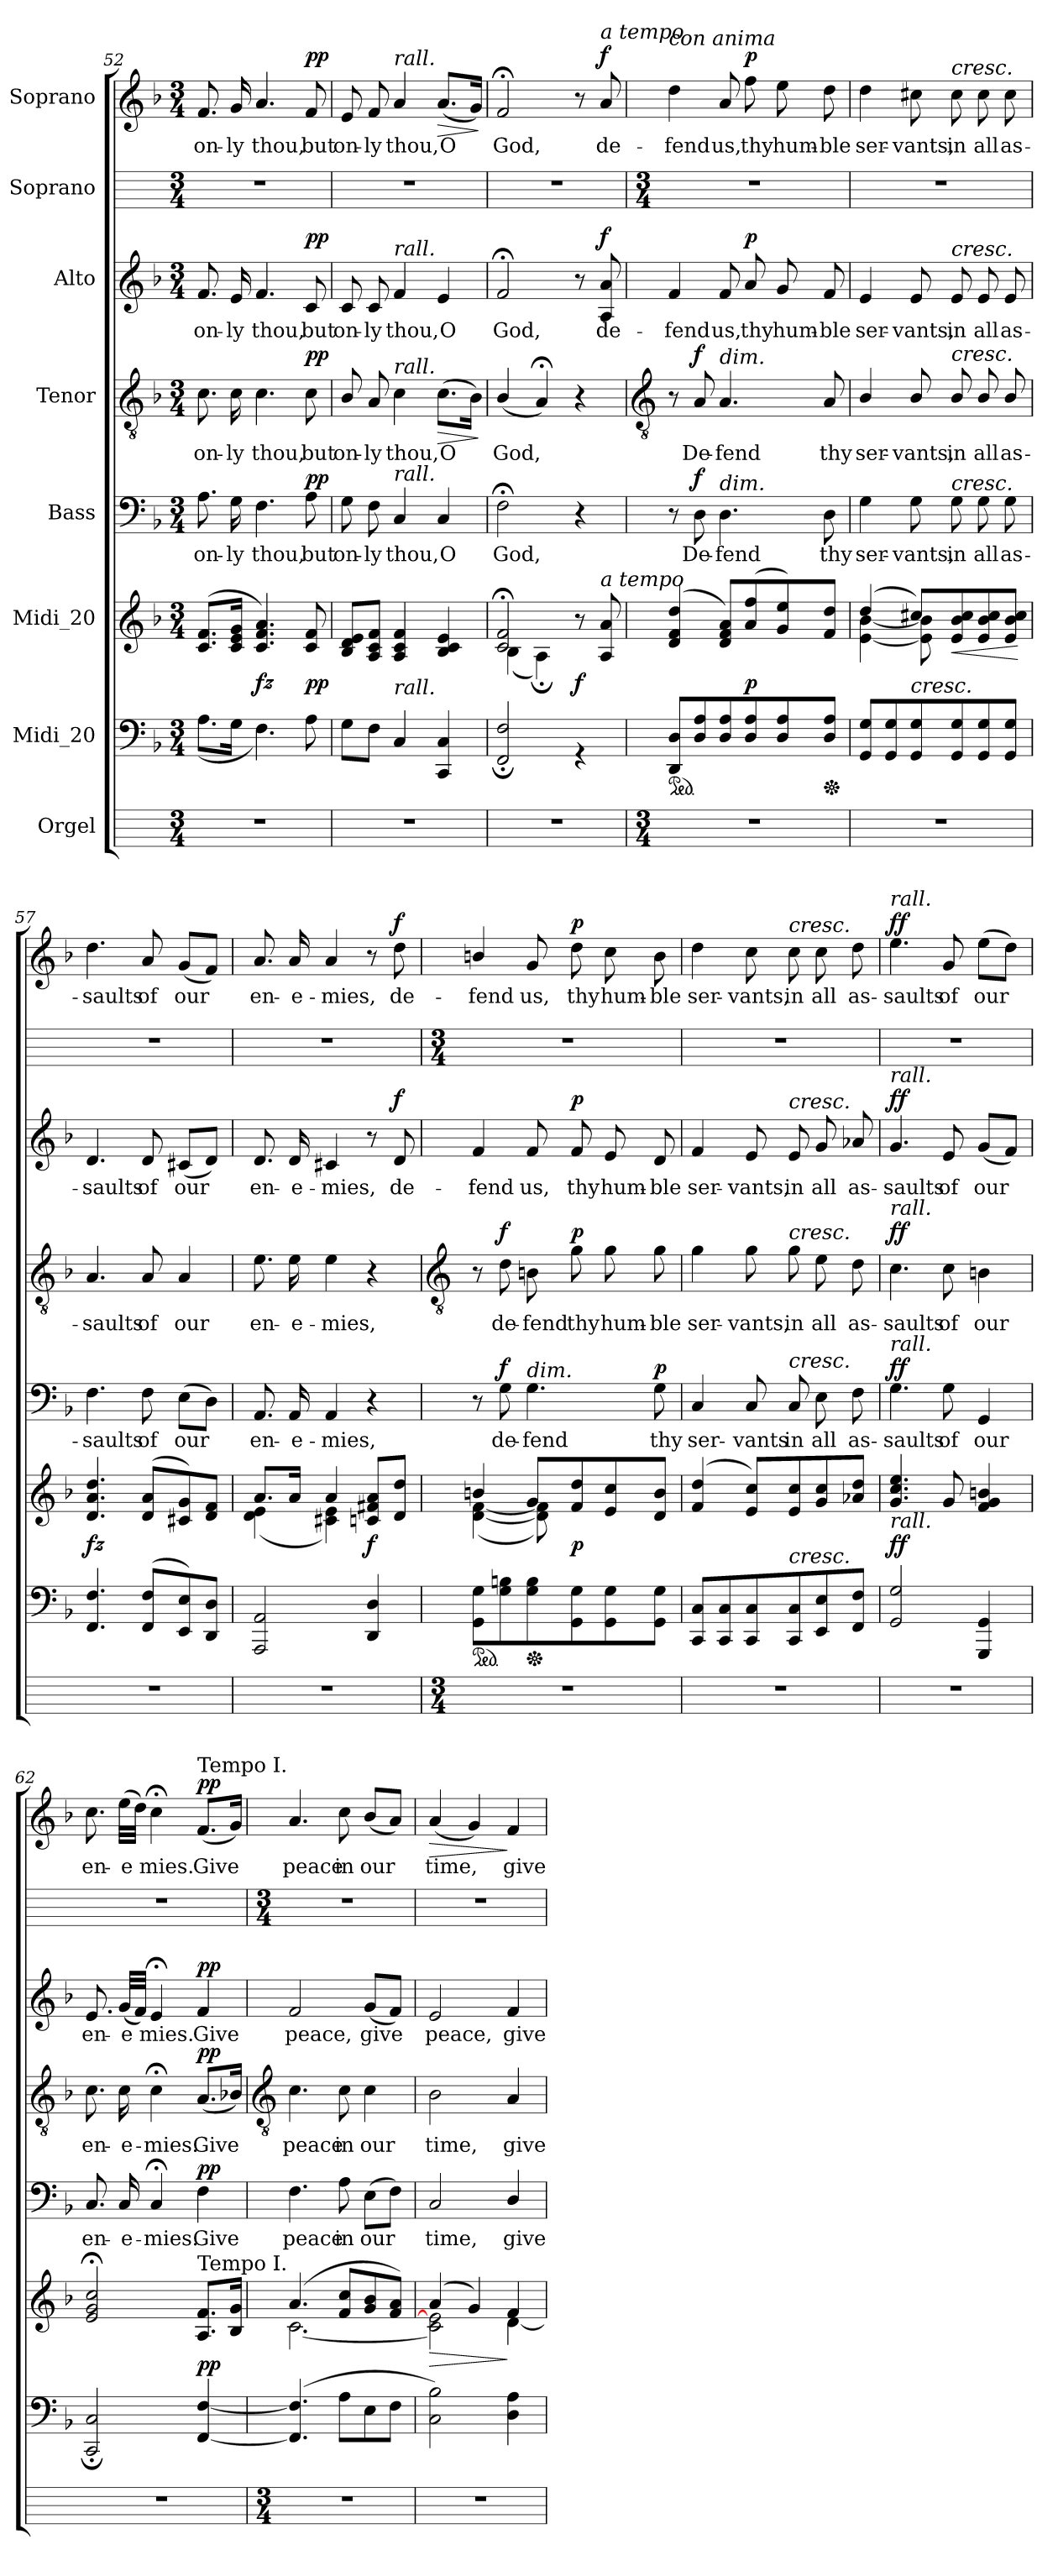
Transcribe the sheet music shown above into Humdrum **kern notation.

**kern	**kern	**dynam	**kern	**dynam	**kern	**text	**dynam	**kern	**text	**dynam	**kern	**text	**dynam	**kern	**kern	**text	**dynam
*part8	*part7	*part7	*part6	*part6	*part5	*part5	*part5	*part4	*part4	*part4	*part3	*part3	*part3	*part2	*part1	*part1	*part1
*staff8	*staff7	*staff7	*staff6	*staff6	*staff5	*staff5	*staff5	*staff4	*staff4	*staff4	*staff3	*staff3	*staff3	*staff2	*staff1	*staff1	*staff1
*I"Orgel	*I"Midi_20	*	*I"Midi_20	*	*I"Bass	*	*	*I"Tenor	*	*	*I"Alto	*	*	*I"Soprano	*I"Soprano	*	*
*	*clefF4	*	*clefG2	*	*clefF4	*	*	*clefGv2	*	*	*clefG2	*	*	*	*clefG2	*	*
*	*k[b-]	*	*k[b-]	*	*k[b-]	*	*	*k[b-]	*	*	*k[b-]	*	*	*	*k[b-]	*	*
*	*F:	*	*F:	*	*F:	*	*	*F:	*	*	*F:	*	*	*	*F:	*	*
*M3/4	*M3/4	*	*M3/4	*	*M3/4	*	*	*M3/4	*	*	*M3/4	*	*	*M3/4	*M3/4	*	*
=52	=52	=52	=52	=52	=52	=52	=52	=52	=52	=52	=52	=52	=52	=52	=52	=52	=52
*	*^	*	*^	*	*	*	*	*	*	*	*	*	*	*	*	*	*
!	!	!	!	!	!	!	!	!LO:LY:b	!	!	!LO:LY:b	!	!	!LO:LY:b	!	!	!	!LO:LY:b	!
2.r	2.ryy	(>8.A\L	.	(>8.c/ 8.f/L	2.ryy	.	8.A	on-	.	8.c	on-	.	8.f	on-	.	2.r	8.f	on-	.
!	!	!	!	!	!	!	!	!LO:LY:b	!	!	!LO:LY:b	!	!	!LO:LY:b	!	!	!	!LO:LY:b	!
.	.	16G\J	.	16c/ 16e/ 16g/J	.	.	16G	-ly	.	16c	-ly	.	16e	-ly	.	.	16g	-ly	.
!	!	!	!LO:DY:a	!	!	!	!	!LO:LY:b	!	!	!LO:LY:b	!	!	!LO:LY:b	!	!	!	!LO:LY:b	!
.	.	4.F\)	fz	4.c/ 4.f/ 4.a/)	.	.	4.F	thou,	.	4.c	thou,	.	4.f	thou,	.	.	4.a	thou,	.
!	!	!	!LO:DY:a	!	!	!	!	!LO:LY:b	!LO:DY:a	!	!LO:LY:b	!LO:DY:a	!	!LO:LY:b	!LO:DY:a	!	!	!LO:LY:b	!LO:DY:a
.	.	8A\	pp	8c/ 8f/	.	.	8A	but	pp	8c	but	pp	8c	but	pp	.	8f	but	pp
=53	=53	=53	=53	=53	=53	=53	=53	=53	=53	=53	=53	=53	=53	=53	=53	=53	=53	=53	=53
!	!	!	!	!	!	!	!	!LO:LY:b	!	!	!LO:LY:b	!	!	!LO:LY:b	!	!	!	!LO:LY:b	!
2.r	2.ryy	8G\L	.	8B-/ 8d/ 8e/L	2.ryy	.	8G	on-	.	8B-/	on-	.	8c	on-	.	2.r	8e	on-	.
!	!	!	!	!	!	!	!	!LO:LY:b	!	!	!LO:LY:b	!	!	!LO:LY:b	!	!	!	!LO:LY:b	!
.	.	8F\J	.	8A/ 8c/ 8f/J	.	.	8F	-ly	.	8A	-ly	.	8c	-ly	.	.	8f	-ly	.
!	!	!	!	!	!	!	!	!	!	!	!	!	!	!	!	!	!LO:TX:a:i:t=rall.	!	!
!	!	!	!	!	!	!	!	!	!	!	!	!	!LO:TX:a:i:t=rall.	!	!	!	!	!	!
!	!	!	!	!	!	!	!	!	!	!LO:TX:a:i:t=rall.	!	!	!	!	!	!	!	!	!
!	!	!	!	!	!	!	!LO:TX:a:i:t=rall.	!	!	!	!	!	!	!	!	!	!	!	!
!	!	!LO:TX:a:i:t=rall.	!	!	!	!	!	!	!	!	!	!	!	!	!	!	!	!	!
!	!	!	!	!	!	!	!	!LO:LY:b	!	!	!LO:LY:b	!	!	!LO:LY:b	!	!	!	!LO:LY:b	!
.	.	4C/	.	4A/ 4c/ 4f/	.	.	4C	thou,	.	4c	thou,	.	4f	thou,	.	.	4a	thou,	.
!	!	!	!	!	!	!	!	!LO:LY:b	!	!	!LO:LY:b	!LO:HP:b	!	!LO:LY:b	!	!	!	!LO:LY:b	!LO:HP:b
.	.	4CC/ 4C/	.	4B-/ 4c/ 4e/	.	.	4C	O	.	(>8.cL	O	>	4e	O	.	.	(<8.aL	O	>
.	.	.	.	.	.	.	.	.	.	16B-J)	.	.	.	.	.	.	16gJ)	.	.
*	*v	*v	*	*	*	*	*	*	*	*	*	*	*	*	*	*	*	*	*
*	*	*	*v	*v	*	*	*	*	*	*	*	*	*	*	*	*	*	*
.	.	.	.	.	.	.	.	.	.	]	.	.	.	.	.	.	]
=54	=54	=54	=54	=54	=54	=54	=54	=54	=54	=54	=54	=54	=54	=54	=54	=54	=54
*	*^	*	*^	*	*	*	*	*	*	*	*	*	*	*	*	*	*
!	!	!	!	!	!	!	!	!LO:LY:b	!	!	!LO:LY:b	!	!	!LO:LY:b	!	!	!	!LO:LY:b	!
2.r	2.ryy	2FF/; 2F/;	.	2c/;< 2f/;<	(<4B-\	.	2F;<	God,	.	(<4B-/	God,	.	2f;<	God,	.	2.r	2f;<	God,	.
.	.	.	.	.	4A;\)	.	.	.	.	4A;</)	.	.	.	.	.	.	.	.	.
!	!	!	!LO:DY:a	!	!	!	!	!	!	!	!	!	!	!	!	!	!	!	!
.	.	4r	f	8r	4ryy	.	4r	.	.	4r	.	.	8r	.	.	.	8r	.	.
!	!	!	!	!	!	!	!	!	!	!	!	!	!	!	!	!	!LO:TX:a:i:t=a tempo	!	!
!	!	!	!	!LO:TX:a:i:t=a tempo	!	!	!	!	!	!	!	!	!	!	!	!	!	!	!
!	!	!	!	!	!	!	!	!	!	!	!	!	!	!LO:LY:b	!LO:DY:a	!	!	!LO:LY:b	!LO:DY:a
.	.	.	.	8A/ 8a/	.	.	.	.	.	.	.	.	8A 8a	de-	f	.	8a	de-	f
!!LO:LB:g=z
=55	=55	=55	=55	=55	=55	=55	=55	=55	=55	=55	=55	=55	=55	=55	=55	=55	=55	=55	=55
*	*	*	*	*	*	*	*	*	*	*clefGv2	*	*	*	*	*	*	*	*	*
*M3/4	*	*	*	*	*	*	*	*	*	*	*	*	*	*	*	*M3/4	*	*	*
*	*ped	*	*	*	*	*	*	*	*	*	*	*	*	*	*	*	*	*	*
!	!	!	!	!	!	!	!	!	!	!	!	!	!	!	!	!	!LO:TX:a:i:t=con anima	!	!
!	!	!	!	!	!	!	!	!	!	!	!	!	!	!LO:LY:b	!	!	!	!LO:LY:b	!
2.r	8DD/ 8D/L	2.ryy	.	(>4d/ 4f/ 4dd/	2.ryy	.	8r	.	.	8r	.	.	4f	-fend	.	2.r	4dd	-fend	.
!	!	!	!	!	!	!	!	!LO:LY:b	!LO:DY:a	!	!LO:LY:b	!LO:DY:a	!	!	!	!	!	!	!
.	8D/ 8A/	.	.	.	.	.	8D	De-	f	8A	De-	f	.	.	.	.	.	.	.
!	!	!	!	!	!	!	!	!	!	!LO:TX:a:i:t=dim.	!	!	!	!	!	!	!	!	!
!	!	!	!	!	!	!	!LO:TX:a:i:t=dim.	!	!	!	!	!	!	!	!	!	!	!	!
!	!	!	!	!	!	!	!	!LO:LY:b	!	!	!LO:LY:b	!	!	!LO:LY:b	!	!	!	!LO:LY:b	!
.	8D/ 8A/	.	.	8d/ 8f/ 8a/L)	.	.	4.D	-fend	.	4.A	-fend	.	8f	us,	.	.	8a	us,	.
!	!	!	!LO:DY:a	!	!	!	!	!	!	!	!	!	!	!LO:LY:b	!LO:DY:a	!	!	!LO:LY:b	!LO:DY:a
.	8D/ 8A/	.	p	(<8a/ 8ff/	.	.	.	.	.	.	.	.	8a	thy	p	.	8ff	thy	p
!	!	!	!	!	!	!	!	!	!	!	!	!	!	!LO:LY:b	!	!	!	!LO:LY:b	!
.	8D/ 8A/	.	.	8g/ 8ee/)	.	.	.	.	.	.	.	.	8g	hum-	.	.	8ee	hum-	.
*	*Xped	*	*	*	*	*	*	*	*	*	*	*	*	*	*	*	*	*	*
!	!	!	!	!	!	!	!	!LO:LY:b	!	!	!LO:LY:b	!	!	!LO:LY:b	!	!	!	!LO:LY:b	!
.	8D/ 8A/J	.	.	8f/ 8dd/J	.	.	8D	thy	.	8A	thy	.	8f	-ble	.	.	8dd	-ble	.
=56	=56	=56	=56	=56	=56	=56	=56	=56	=56	=56	=56	=56	=56	=56	=56	=56	=56	=56	=56
!	!	!	!	!	!	!	!	!LO:LY:b	!	!	!LO:LY:b	!	!	!LO:LY:b	!	!	!	!LO:LY:b	!
2.r	8GG/ 8G/L	2.ryy	.	(>4dd/	[4e\ [4b-\	.	4G	ser-	.	4B-/	ser-	.	4e	ser-	.	2.r	4dd	ser-	.
.	8GG/ 8G/	.	.	.	.	.	.	.	.	.	.	.	.	.	.	.	.	.	.
!	!LO:TX:a:i:t=cresc.	!	!	!	!	!	!	!	!	!	!	!	!	!	!	!	!	!	!
!	!	!	!	!	!	!	!	!LO:LY:b	!	!	!LO:LY:b	!	!	!LO:LY:b	!	!	!	!LO:LY:b	!
.	8GG/ 8G/	.	.	8cc#X/L)	8e\] 8b-\]	.	8G	-vants,	.	8B-/	-vants,	.	8e	-vants,	.	.	8cc#X	-vants,	.
!	!	!	!	!	!	!	!	!	!	!	!	!	!	!	!	!	!LO:TX:a:i:t=cresc.	!	!
!	!	!	!	!	!	!	!	!	!	!	!	!	!LO:TX:a:i:t=cresc.	!	!	!	!	!	!
!	!	!	!	!	!	!	!	!	!	!LO:TX:a:i:t=cresc.	!	!	!	!	!	!	!	!	!
!	!	!	!	!	!	!	!LO:TX:a:i:t=cresc.	!	!	!	!	!	!	!	!	!	!	!	!
!	!	!	!	!	!	!LO:HP:b	!	!LO:LY:b	!	!	!LO:LY:b	!	!	!LO:LY:b	!	!	!	!LO:LY:b	!
.	8GG/ 8G/	.	.	8e/ 8b-/ 8cc#/	4.ryy	<	8G	in	.	8B-/	in	.	8e	in	.	.	8cc#	in	.
!	!	!	!	!	!	!	!	!LO:LY:b	!	!	!LO:LY:b	!	!	!LO:LY:b	!	!	!	!LO:LY:b	!
.	8GG/ 8G/	.	.	8e/ 8b-/ 8cc#/	.	.	8G	all	.	8B-/	all	.	8e	all	.	.	8cc#	all	.
!	!	!	!	!	!	!	!	!LO:LY:b	!	!	!LO:LY:b	!	!	!LO:LY:b	!	!	!	!LO:LY:b	!
.	8GG/ 8G/J	.	.	8e/ 8b-/ 8cc#/J	.	.	8G	as-	.	8B-/	as-	.	8e	as-	.	.	8cc#	as-	.
*	*v	*v	*	*	*	*	*	*	*	*	*	*	*	*	*	*	*	*	*
*	*	*	*v	*v	*	*	*	*	*	*	*	*	*	*	*	*	*	*
.	.	.	.	[	.	.	.	.	.	.	.	.	.	.	.	.	.
=57	=57	=57	=57	=57	=57	=57	=57	=57	=57	=57	=57	=57	=57	=57	=57	=57	=57
*	*^	*	*^	*	*	*	*	*	*	*	*	*	*	*	*	*	*
!	!	!	!LO:DY:a	!	!	!	!	!LO:LY:b	!	!	!LO:LY:b	!	!	!LO:LY:b	!	!	!	!LO:LY:b	!
2.r	4.FF/ 4.F/	2.ryy	fz	4.d/ 4.a/ 4.dd/	2.ryy	.	4.F	-saults	.	4.A	-saults	.	4.d	-saults	.	2.r	4.dd	-saults	.
!	!	!	!	!	!	!	!	!LO:LY:b	!	!	!LO:LY:b	!	!	!LO:LY:b	!	!	!	!LO:LY:b	!
.	(<8FF/ 8F/L	.	.	(<8d/ 8a/L	.	.	8F	of	.	8A	of	.	8d	of	.	.	8a	of	.
!	!	!	!	!	!	!	!	!LO:LY:b	!	!	!LO:LY:b	!	!	!LO:LY:b	!	!	!	!LO:LY:b	!
.	8EE/ 8E/)	.	.	8c#X/ 8g/)	.	.	(>8EL	our	.	4A	our	.	(<8c#XL	our	.	.	(<8gL	our	.
.	8DD/ 8D/J	.	.	8d/ 8f/J	.	.	8DJ)	.	.	.	.	.	8dJ)	.	.	.	8fJ)	.	.
=58	=58	=58	=58	=58	=58	=58	=58	=58	=58	=58	=58	=58	=58	=58	=58	=58	=58	=58	=58
!	!	!	!	!	!	!	!	!LO:LY:b	!	!	!LO:LY:b	!	!	!LO:LY:b	!	!	!	!LO:LY:b	!
2.r	2AAA/ 2AA/	2.ryy	.	8.a/L	(<4d\ 4e\	.	8.AA	en-	.	8.e	en-	.	8.d	en-	.	2.r	8.a	en-	.
!	!	!	!	!	!	!	!	!LO:LY:b	!	!	!LO:LY:b	!	!	!LO:LY:b	!	!	!	!LO:LY:b	!
.	.	.	.	16a/J	.	.	16AA	-e-	.	16e	-e-	.	16d	-e-	.	.	16a	-e-	.
!	!	!	!	!	!	!	!	!LO:LY:b	!	!	!LO:LY:b	!	!	!LO:LY:b	!	!	!	!LO:LY:b	!
.	.	.	.	4a/	4c#X\ 4e\)	.	4AA	-mies,	.	4e	-mies,	.	4c#X	-mies,	.	.	4a	-mies,	.
!	!	!	!LO:DY:a	!	!	!	!	!	!	!	!	!	!	!	!	!	!	!	!
.	4DD/ 4D/	.	f	8c/ 8f#X/ 8a/L	4ryy	.	4r	.	.	4r	.	.	8r	.	.	.	8r	.	.
!	!	!	!	!	!	!	!	!	!	!	!	!	!	!LO:LY:b	!LO:DY:a	!	!	!LO:LY:b	!LO:DY:a
.	.	.	.	8d/ 8dd/J	.	.	.	.	.	.	.	.	8d	de-	f	.	8dd	de-	f
!!LO:LB:g=z
=59	=59	=59	=59	=59	=59	=59	=59	=59	=59	=59	=59	=59	=59	=59	=59	=59	=59	=59	=59
*	*	*	*	*	*	*	*	*	*	*clefGv2	*	*	*	*	*	*	*	*	*
*M3/4	*	*	*	*	*	*	*	*	*	*	*	*	*	*	*	*M3/4	*	*	*
*	*ped	*	*	*	*	*	*	*	*	*	*	*	*	*	*	*	*	*	*
!	!	!	!	!	!	!	!	!	!	!	!	!	!	!LO:LY:b	!	!	!	!LO:LY:b	!
2.r	2.ryy	8GG\ 8G\L	.	4bn/	(<[4d\ [4f\	.	8r	.	.	8r	.	.	4f	-fend	.	2.r	4bn/	-fend	.
!	!	!	!	!	!	!	!	!LO:LY:b	!LO:DY:a	!	!LO:LY:b	!LO:DY:a	!	!	!	!	!	!	!
.	.	8G\ 8Bn\	.	.	.	.	8G	de-	f	8d	de-	f	.	.	.	.	.	.	.
*	*Xped	*	*	*	*	*	*	*	*	*	*	*	*	*	*	*	*	*	*
!	!	!	!	!	!	!	!LO:TX:a:i:t=dim.	!	!	!	!	!	!	!	!	!	!	!	!
!	!	!	!	!	!	!	!	!LO:LY:b	!	!	!LO:LY:b	!	!	!LO:LY:b	!	!	!	!LO:LY:b	!
.	.	8G\ 8B\	.	8g/L	8d\] 8f\])	.	4.G	-fend	.	8Bn	-fend	.	8f	us,	.	.	8g	us,	.
!	!	!	!LO:DY:a	!	!	!	!	!	!	!	!LO:LY:b	!LO:DY:a	!	!LO:LY:b	!LO:DY:a	!	!	!LO:LY:b	!LO:DY:a
.	.	8GG\ 8G\	p	8f/ 8dd/	4.ryy	.	.	.	.	8g	thy	p	8f	thy	p	.	8dd	thy	p
!	!	!	!	!	!	!	!	!	!	!	!LO:LY:b	!	!	!LO:LY:b	!	!	!	!LO:LY:b	!
.	.	8GG\ 8G\	.	8e/ 8cc/	.	.	.	.	.	8g	hum-	.	8e	hum-	.	.	8cc	hum-	.
!	!	!	!	!	!	!	!	!LO:LY:b	!LO:DY:a	!	!LO:LY:b	!	!	!LO:LY:b	!	!	!	!LO:LY:b	!
.	.	8GG\ 8G\J	.	8d/ 8b/J	.	.	8G	thy	p	8g	-ble	.	8d	-ble	.	.	8b	-ble	.
=60	=60	=60	=60	=60	=60	=60	=60	=60	=60	=60	=60	=60	=60	=60	=60	=60	=60	=60	=60
!	!	!	!	!	!	!	!	!LO:LY:b	!	!	!LO:LY:b	!	!	!LO:LY:b	!	!	!	!LO:LY:b	!
2.r	2.ryy	8CC/ 8C/L	.	(>4f/ 4dd/	2.ryy	.	4C	ser-	.	4g	ser-	.	4f	ser-	.	2.r	4dd	ser-	.
.	.	8CC/ 8C/	.	.	.	.	.	.	.	.	.	.	.	.	.	.	.	.	.
!	!	!	!	!	!	!	!	!LO:LY:b	!	!	!LO:LY:b	!	!	!LO:LY:b	!	!	!	!LO:LY:b	!
.	.	8CC/ 8C/	.	8e/ 8cc/L)	.	.	8C	-vants	.	8g	-vants,	.	8e	-vants,	.	.	8cc	-vants,	.
!	!	!	!	!	!	!	!	!	!	!	!	!	!	!	!	!	!LO:TX:a:i:t=cresc.	!	!
!	!	!	!	!	!	!	!	!	!	!	!	!	!LO:TX:a:i:t=cresc.	!	!	!	!	!	!
!	!	!	!	!	!	!	!	!	!	!LO:TX:a:i:t=cresc.	!	!	!	!	!	!	!	!	!
!	!	!	!	!	!	!	!LO:TX:a:i:t=cresc.	!	!	!	!	!	!	!	!	!	!	!	!
!	!	!LO:TX:a:i:t=cresc.	!	!	!	!	!	!	!	!	!	!	!	!	!	!	!	!	!
!	!	!	!	!	!	!	!	!LO:LY:b	!	!	!LO:LY:b	!	!	!LO:LY:b	!	!	!	!LO:LY:b	!
.	.	8CC/ 8C/	.	8e/ 8cc/	.	.	8C	in	.	8g	in	.	8e	in	.	.	8cc	in	.
!	!	!	!	!	!	!	!	!LO:LY:b	!	!	!LO:LY:b	!	!	!LO:LY:b	!	!	!	!LO:LY:b	!
.	.	8EE/ 8E/	.	8g/ 8cc/	.	.	8E	all	.	8e	all	.	8g	all	.	.	8cc	all	.
!	!	!	!	!	!	!	!	!LO:LY:b	!	!	!LO:LY:b	!	!	!LO:LY:b	!	!	!	!LO:LY:b	!
.	.	8FF/ 8F/J	.	8a-X/ 8dd/J	.	.	8F	as-	.	8d	as-	.	8a-X	as-	.	.	8dd	as-	.
=61	=61	=61	=61	=61	=61	=61	=61	=61	=61	=61	=61	=61	=61	=61	=61	=61	=61	=61	=61
!	!	!	!	!	!	!	!	!	!	!	!	!	!	!	!	!	!LO:TX:a:i:t=rall.	!	!
!	!	!	!	!	!	!	!	!	!	!	!	!	!LO:TX:a:i:t=rall.	!	!	!	!	!	!
!	!	!	!	!	!	!	!	!	!	!LO:TX:a:i:t=rall.	!	!	!	!	!	!	!	!	!
!	!	!	!	!	!	!	!LO:TX:a:i:t=rall.	!	!	!	!	!	!	!	!	!	!	!	!
!	!LO:TX:a:i:t=rall.	!	!	!	!	!	!	!	!	!	!	!	!	!	!	!	!	!	!
!	!	!	!LO:DY:a	!	!	!	!	!LO:LY:b	!LO:DY:a	!	!LO:LY:b	!LO:DY:a	!	!LO:LY:b	!LO:DY:a	!	!	!LO:LY:b	!LO:DY:a
2.r	2.ryy	2GG/ 2G/	ff	4.g/ 4.cc/ 4.ee/	2.ryy	.	4.G	-saults	ff	4.c	-saults	ff	4.g	-saults	ff	2.r	4.ee	-saults	ff
!	!	!	!	!	!	!	!	!LO:LY:b	!	!	!LO:LY:b	!	!	!LO:LY:b	!	!	!	!LO:LY:b	!
.	.	.	.	8g/	.	.	8G	of	.	8c	of	.	8e	of	.	.	8g	of	.
!	!	!	!	!	!	!	!	!LO:LY:b	!	!	!LO:LY:b	!	!	!LO:LY:b	!	!	!	!LO:LY:b	!
.	.	4GGG/ 4GG/	.	4f/ 4g/ 4bn/	.	.	4GG	our	.	4Bn	our	.	(<8gL	our	.	.	(>8eeL	our	.
.	.	.	.	.	.	.	.	.	.	.	.	.	8fJ)	.	.	.	8ddJ)	.	.
=62	=62	=62	=62	=62	=62	=62	=62	=62	=62	=62	=62	=62	=62	=62	=62	=62	=62	=62	=62
!	!	!	!	!	!	!	!	!LO:LY:b	!	!	!LO:LY:b	!	!	!LO:LY:b	!	!	!	!LO:LY:b	!
2.r	2.ryy	2CC/; 2C/;	.	2e/;< 2g/;< 2cc/;<	2.ryy	.	8.C	en-	.	8.c	en-	.	8.e	en-	.	2.r	8.cc	en-	.
!	!	!	!	!	!	!	!	!LO:LY:b	!	!	!LO:LY:b	!	!	!LO:LY:b	!	!	!	!LO:LY:b	!
.	.	.	.	.	.	.	16C	-e-	.	16c	-e-	.	(<32gLLL	-e	.	.	(>32eeLLL	-e	.
.	.	.	.	.	.	.	.	.	.	.	.	.	32fJJJ)	.	.	.	32ddJJJ)	.	.
!	!	!	!	!	!	!	!	!LO:LY:b	!	!	!LO:LY:b	!	!	!LO:LY:b	!	!	!	!LO:LY:b	!
.	.	.	.	.	.	.	4C;<	-mies.	.	4c;<	-mies.	.	4e;<	mies.	.	.	4cc;<	mies.	.
!	!	!	!	!	!	!	!	!	!	!	!	!	!	!	!	!	!LO:TX:a:t=Tempo I.	!	!
!	!	!	!	!LO:TX:a:t=Tempo I.	!	!	!	!	!	!	!	!	!	!	!	!	!	!	!
!	!	!	!LO:DY:a	!	!	!	!	!LO:LY:b	!LO:DY:a	!	!LO:LY:b	!LO:DY:a	!	!LO:LY:b	!LO:DY:a	!	!	!LO:LY:b	!LO:DY:a
.	.	[4FF/ [4F/	pp	8.A/ 8.f/L	.	.	4F	Give	pp	(<8.AL	Give	pp	4f	Give	pp	.	(<8.fL	Give	pp
.	.	.	.	16B-/ 16g/J	.	.	.	.	.	16B-XJ)	.	.	.	.	.	.	16gJ)	.	.
!!LO:LB:g=z
=63	=63	=63	=63	=63	=63	=63	=63	=63	=63	=63	=63	=63	=63	=63	=63	=63	=63	=63	=63
*	*	*	*	*	*	*	*	*	*	*clefGv2	*	*	*	*	*	*	*	*	*
*M3/4	*	*	*	*	*	*	*	*	*	*	*	*	*	*	*	*M3/4	*	*	*
!	!	!	!	!	!	!	!	!LO:LY:b	!	!	!LO:LY:b	!	!	!LO:LY:b	!	!	!	!LO:LY:b	!
2.r	2.ryy	(<4.FF/] 4.F/]	.	(>4.a/	[2.c\	.	4.F	peace	.	4.c	peace	.	2f	peace,	.	2.r	4.a	peace	.
!	!	!	!	!	!	!	!	!LO:LY:b	!	!	!LO:LY:b	!	!	!	!	!	!	!LO:LY:b	!
.	.	8A\L	.	8f/ 8cc/L	.	.	8A	in	.	8c	in	.	.	.	.	.	8cc	in	.
!	!	!	!	!	!	!	!	!LO:LY:b	!	!	!LO:LY:b	!	!	!LO:LY:b	!	!	!	!LO:LY:b	!
.	.	8E\	.	8g/ 8b-/	.	.	(>8EL	our	.	4c	our	.	(<8gL	give	.	.	(<8b-L	our	.
.	.	8F\J	.	8f/ 8a/J)	.	.	8FJ)	.	.	.	.	.	8fJ)	.	.	.	8aJ)	.	.
=64	=64	=64	=64	=64	=64	=64	=64	=64	=64	=64	=64	=64	=64	=64	=64	=64	=64	=64	=64
!	!	!	!	!	!	!LO:HP:b	!	!LO:LY:b	!	!	!LO:LY:b	!	!	!LO:LY:b	!	!	!	!LO:LY:b	!LO:HP:b
2.r	2.ryy	2C\ 2B-\)	.	(>4a/	2c\] 2e\]	>	2C	time,	.	2B-	time,	.	2e	peace,	.	2.r	(<4a	time,	>
.	.	.	.	4g/)	.	.	.	.	.	.	.	.	.	.	.	.	4g)	.	.
!	!	!	!	!	!	!	!	!LO:LY:b	!	!	!LO:LY:b	!	!	!LO:LY:b	!	!	!	!LO:LY:b	!
.	.	4D\ 4A\	.	4f/	[4d\	]	4D/	give	.	4A	give	.	4f	give	.	.	4f	give	]
*	*v	*v	*	*	*	*	*	*	*	*	*	*	*	*	*	*	*	*	*
*	*	*	*v	*v	*	*	*	*	*	*	*	*	*	*	*	*	*	*
=	=	=	=	=	=	=	=	=	=	=	=	=	=	=	=	=	=
*-	*-	*-	*-	*-	*-	*-	*-	*-	*-	*-	*-	*-	*-	*-	*-	*-	*-
